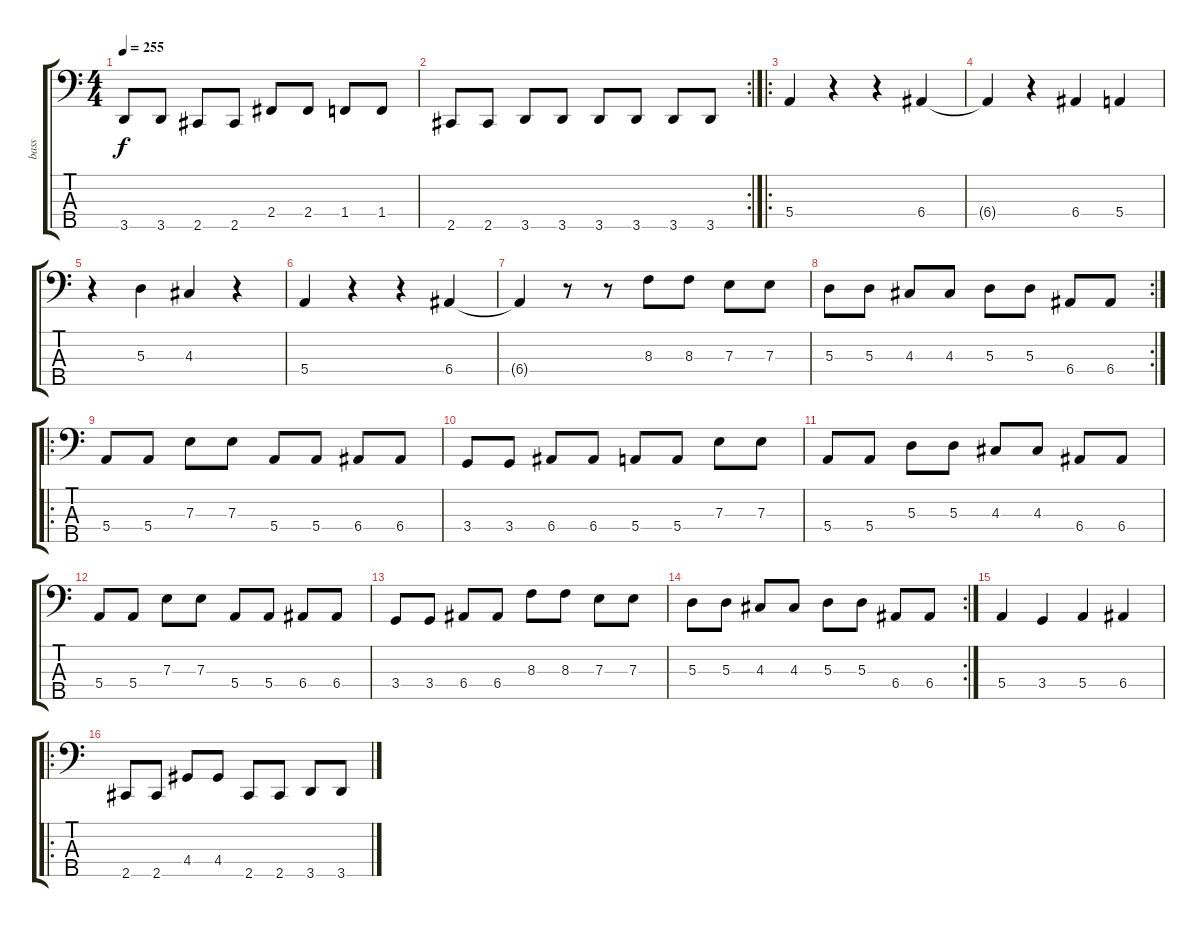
\track ("bass" "bass") {instrument electricbasspick}
\staff {score tabs}
\tuning (G2 D2 A1 E1 B0) {hide}
\ts (4 4)
\tempo 255
\clef f4
\ks c
3.5.8{dy f} 3.5.8 2.5.8 2.5.8 2.4.8 2.4.8 1.4.8 1.4.8 |
\rc 2
2.5.8 2.5.8 3.5.8 3.5.8 3.5.8 3.5.8 3.5.8 3.5.8 |
\ro
5.4.4 r.4 r.4 6.4.4 |
6.4{t}.4 r.4 6.4.4 5.4.4 |
r.4 5.3.4 4.3.4 r.4 |
5.4.4 r.4 r.4 6.4.4 |
6.4{t}.4 r.8 r.8 8.3.8 8.3.8 7.3.8 7.3.8 |
\rc 2
5.3.8 5.3.8 4.3.8 4.3.8 5.3.8 5.3.8 6.4.8 6.4.8 |
\ro
5.4.8 5.4.8 7.3.8 7.3.8 5.4.8 5.4.8 6.4.8 6.4.8 |
3.4.8 3.4.8 6.4.8 6.4.8 5.4.8 5.4.8 7.3.8 7.3.8 |
5.4.8 5.4.8 5.3.8 5.3.8 4.3.8 4.3.8 6.4.8 6.4.8 |
5.4.8 5.4.8 7.3.8 7.3.8 5.4.8 5.4.8 6.4.8 6.4.8 |
3.4.8 3.4.8 6.4.8 6.4.8 8.3.8 8.3.8 7.3.8 7.3.8 |
\rc 2
5.3.8 5.3.8 4.3.8 4.3.8 5.3.8 5.3.8 6.4.8 6.4.8 |
5.4.4 3.4.4 5.4.4 6.4.4 |
\ro
2.5.8 2.5.8 4.4.8 4.4.8 2.5.8 2.5.8 3.5.8 3.5.8
